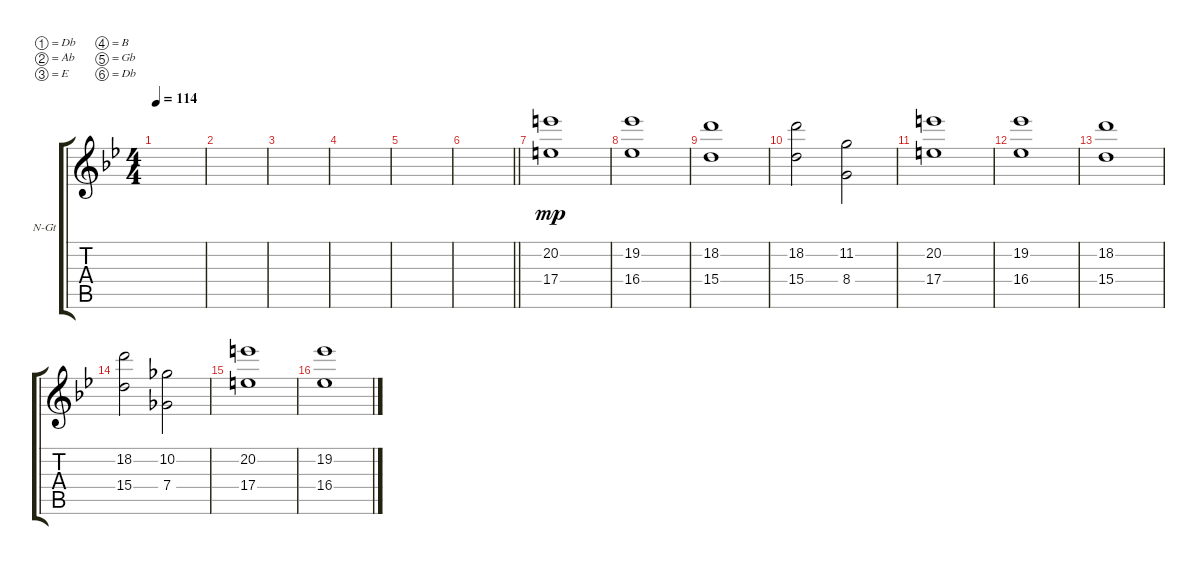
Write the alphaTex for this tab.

\bracketExtendMode groupsimilarinstruments
\firstSystemTrackNameOrientation horizontal
\otherSystemsTrackNameOrientation horizontal
\track ("Synth" "N-Gt") {instrument electricguitarclean}
\staff {score tabs}
\tuning (Db4 Ab3 E3 B2 Gb2 Db2)
\ts (4 4)
\tempo 114
\clef g2
\ks gminor
|
|
|
|
|
\barLineRight lightlight
|
(17.4 20.2).1{dy mp} |
(19.2 16.4).1 |
(18.2 15.4).1 |
(18.2 15.4).2 (11.2 8.4).2 |
(17.4 20.2).1 |
(19.2 16.4).1 |
(18.2 15.4).1 |
(18.2 15.4).2 (10.2 7.4).2 |
(17.4 20.2).1 |
(19.2 16.4).1
